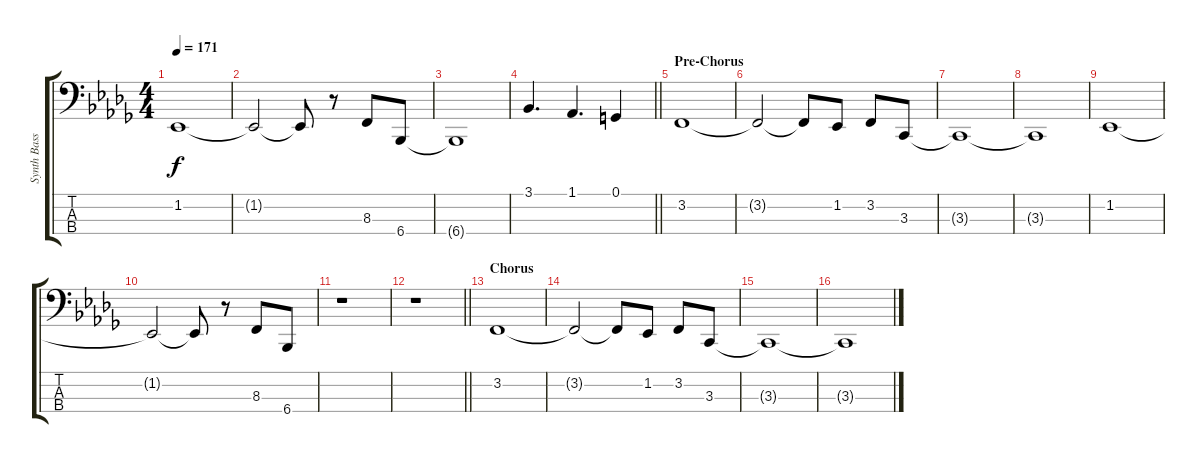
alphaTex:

\track ("Synth Bass" "Synth Bass") {instrument lead2sawtooth}
\staff {score tabs}
\tuning (G2 D2 A1 E1) {hide}
\ts (4 4)
\tempo 171
\clef f4
\ks db
1.2.1{dy f} |
1.2{t}.2 1.2{t}.8 r.8 8.3.8 6.4.8 |
6.4{t}.1 |
\barLineRight lightlight
3.1.4{d} 1.1.4{d} 0.1.4 |
\section ("" "Pre-Chorus")
3.2.1 |
3.2{t}.2 3.2{t}.8 1.2.8 3.2.8 3.3.8 |
3.3{t}.1 |
3.3{t}.1 |
1.2.1 |
1.2{t}.2 1.2{t}.8 r.8 8.3.8 6.4.8 |
r.1 |
\barLineRight lightlight
r.1 |
\section ("" "Chorus")
3.2.1 |
3.2{t}.2 3.2{t}.8 1.2.8 3.2.8 3.3.8 |
3.3{t}.1 |
3.3{t}.1
